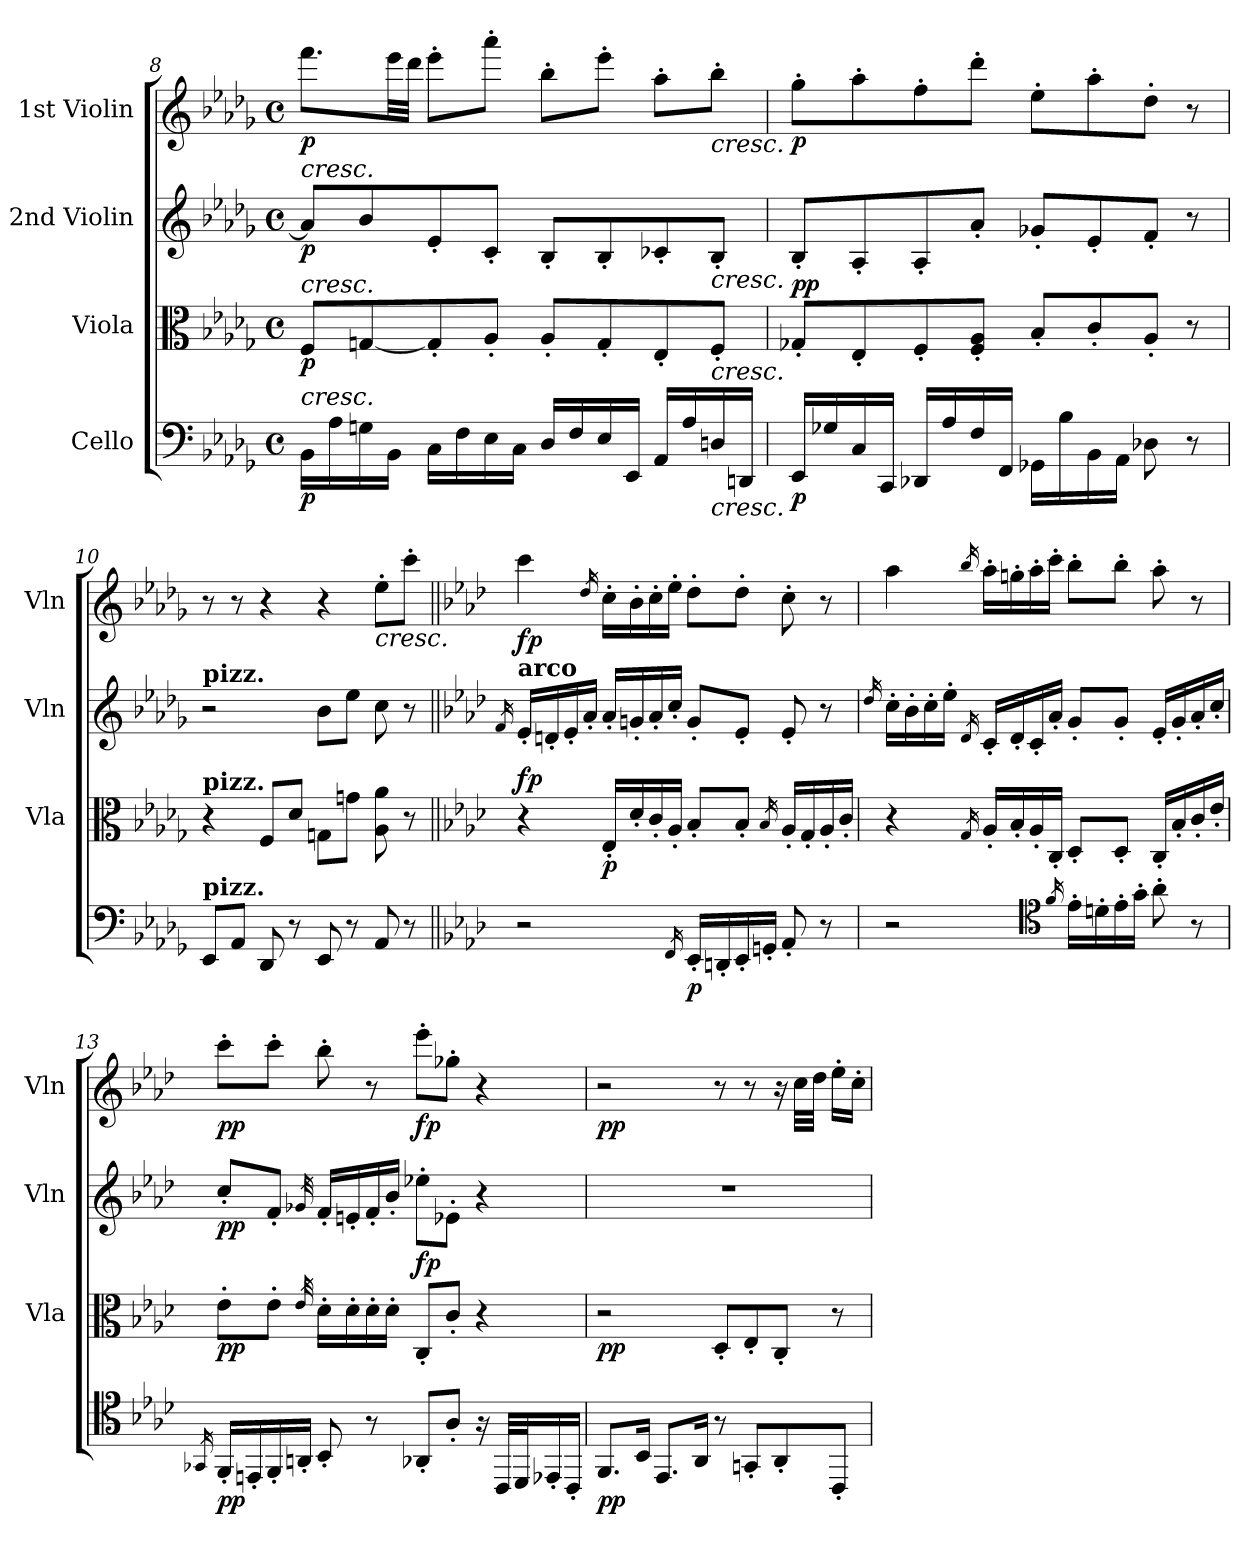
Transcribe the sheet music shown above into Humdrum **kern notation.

**kern	**dynam	**kern	**dynam	**kern	**dynam	**kern	**dynam
*part4	*part4	*part3	*part3	*part2	*part2	*part1	*part1
*staff4	*staff4	*staff3	*staff3	*staff2	*staff2	*staff1	*staff1
*I"Cello	*	*I"Viola	*	*I"2nd Violin	*	*I"1st Violin	*
*	*	*I'Vla	*	*I'Vln	*	*I'Vln	*
*clefF4	*	*clefC3	*	*clefG2	*	*clefG2	*
*k[b-e-a-d-g-]	*	*k[b-e-a-d-g-]	*	*k[b-e-a-d-g-]	*	*k[b-e-a-d-g-]	*
*D-:	*	*D-:	*	*D-:	*	*D-:	*
*M4/4	*	*M4/4	*	*M4/4	*	*M4/4	*
*met(c)	*	*met(c)	*	*met(c)	*	*met(c)	*
=8	=8	=8	=8	=8	=8	=8	=8
!	!	!	!	!LO:TX:a:i:t=cresc.	!	!	!
!	!	!LO:TX:a:i:t=cresc.	!	!	!	!	!
!LO:TX:a:i:t=cresc.	!	!	!	!	!	!	!
!	!LO:DY:b	!	!LO:DY:b	!	!LO:DY:b	!	!LO:DY:b
16BB-\LL	p	8F/L	p	8a-/L]	p	8.fff\L	p
16A-\	.	.	.	.	.	.	.
16Gn\	.	[8Gn/	.	8b-/	.	.	.
16BB-\JJ	.	.	.	.	.	32eee-\LL	.
.	.	.	.	.	.	32ddd-\JJJ	.
16C\LL	.	8G'/]	.	8e-'/	.	8eee-'\L	.
16F\	.	.	.	.	.	.	.
16E-\	.	8A-'/J	.	8c'/J	.	8aaa-'\J	.
16C\JJ	.	.	.	.	.	.	.
16D-/LL	.	8A-'/L	.	8B-'/L	.	8bb-'\L	.
16F/	.	.	.	.	.	.	.
16E-/	.	8G'/	.	8B-'/	.	8eee-'\J	.
16EE-/JJ	.	.	.	.	.	.	.
16AA-/LL	.	8E-'/	.	8c-X'/	.	8aa-'\L	.
16A-/	.	.	.	.	.	.	.
!	!	!	!	!	!	!LO:TX:b:i:t=cresc.	!
!	!	!	!	!LO:TX:b:i:t=cresc.	!	!	!
!	!	!LO:TX:b:i:t=cresc.	!	!	!	!	!
!LO:TX:b:i:t=cresc.	!	!	!	!	!	!	!
16Dn/	.	8F'/J	.	8B-'/J	.	8bb-'\J	.
16DDn/JJ	.	.	.	.	.	.	.
=9	=9	=9	=9	=9	=9	=9	=9
!	!LO:DY:b	!	!LO:DY:b	!	!	!	!
!	!	!	!LO:DY:n=1:a	!	!	!	!LO:DY:b
16EE-/LL	p	8G-X'/L	p p	8B-'/L	.	8gg-'\L	p
16G-X/	.	.	.	.	.	.	.
16C/	.	8E-'/	.	8A-'/	.	8aa-'\	.
16CC/JJ	.	.	.	.	.	.	.
16DD-X/LL	.	8F'/	.	8A-'/	.	8ff'\	.
16A-/	.	.	.	.	.	.	.
16F/	.	8F/' 8A-/'J	.	8a-'/J	.	8ddd-'\J	.
16FF/JJ	.	.	.	.	.	.	.
16GG-X\LL	.	8B-'/L	.	8g-X'/L	.	8ee-'\L	.
16B-\	.	.	.	.	.	.	.
16BB-\	.	8c'/	.	8e-'/	.	8aa-'\	.
16AA-\JJ	.	.	.	.	.	.	.
8D-X\	.	8A-'/J	.	8f'/J	.	8dd-'\J	.
8r	.	8r	.	8r	.	8r	.
=10	=10	=10	=10	=10	=10	=10	=10
!	!	!	!	!LO:TX:a:B:t=pizz.	!	!	!
!	!	!LO:TX:a:B:t=pizz.	!	!	!	!	!
!LO:TX:a:B:t=pizz.	!	!	!	!	!	!	!
8EE-/L	.	4r	.	2r	.	8r	.
8AA-/J	.	.	.	.	.	8r	.
8DD-/	.	8F/L	.	.	.	4r	.
8r	.	8d-/J	.	.	.	.	.
8EE-/	.	8Gn\L	.	8b-\L	.	4r	.
8r	.	8gn\J	.	8ee-\J	.	.	.
!	!	!	!	!	!	!LO:TX:b:i:t=cresc.	!
8AA-/	.	8A-\ 8a-\	.	8cc\	.	8ee-'\L	.
8r	.	8r	.	8r	.	8ccc'\J	.
=11||	=11||	=11||	=11||	=11||	=11||	=11||	=11||
*k[b-e-a-d-]	*	*k[b-e-a-d-]	*	*k[b-e-a-d-]	*	*k[b-e-a-d-]	*
*A-:	*	*A-:	*	*A-:	*	*A-:	*
.	.	.	.	16qf/	.	.	.
!	!	!	!	!LO:TX:a:B:t=arco	!	!	!
!	!	!	!LO:DY:a	!	!	!	!LO:DY:b
2r	.	4r	fp	16e-'/LL	.	4ccc\	fp
.	.	.	.	16dn'/	.	.	.
.	.	.	.	16e-'/	.	.	.
.	.	.	.	16a-'/JJ	.	.	.
.	.	.	.	.	.	16qdd-/	.
!	!	!	!LO:DY:b	!	!	!	!
.	.	16E-'/LL	p	16a-'/LL	.	16cc'\LL	.
.	.	16d-'/	.	16gn'/	.	16b-'\	.
.	.	16c'/	.	16a-'/	.	16cc'\	.
.	.	16A-'/JJ	.	16cc'/JJ	.	16ee-'\JJ	.
16qFF/	.	.	.	.	.	.	.
!	!LO:DY:b	!	!	!	!	!	!
16EE-'/LL	p	8B-'/L	.	8g'/L	.	8dd-'\L	.
16DDn'/	.	.	.	.	.	.	.
16EE-'/	.	8B-'/J	.	8e-'/J	.	8dd-'\J	.
16GGn'/JJ	.	.	.	.	.	.	.
.	.	16qB-/	.	.	.	.	.
8AA-'/	.	16A-'/LL	.	8e-'/	.	8cc'\	.
.	.	16G'/	.	.	.	.	.
8r	.	16A-'/	.	8r	.	8r	.
.	.	16c'/JJ	.	.	.	.	.
=12	=12	=12	=12	=12	=12	=12	=12
.	.	.	.	16qdd-/	.	.	.
2r	.	4r	.	16cc'\LL	.	4aa-\	.
.	.	.	.	16b-'\	.	.	.
.	.	.	.	16cc'\	.	.	.
.	.	.	.	16ee-'\JJ	.	.	.
.	.	16qG/	.	16qd-/	.	16qbb-/	.
.	.	16A-'/LL	.	16c'/LL	.	16aa-'\LL	.
.	.	16B-'/	.	16d-'/	.	16ggn'\	.
.	.	16A-'/	.	16c'/	.	16aa-'\	.
.	.	16C'/JJ	.	16a-'/JJ	.	16ccc'\JJ	.
*clefC4	*	*	*	*	*	*	*
16qf/	.	.	.	.	.	.	.
16e-'\LL	.	8D-'/L	.	8g'/L	.	8bb-'\L	.
16dn'\	.	.	.	.	.	.	.
16e-'\	.	8D-'/J	.	8g'/J	.	8bb-'\J	.
16g'\JJ	.	.	.	.	.	.	.
8a-'\	.	16C'/LL	.	16e-'/LL	.	8aa-'\	.
.	.	16B-'/	.	16g'/	.	.	.
8r	.	16c'/	.	16a-'/	.	8r	.
.	.	16e-'/JJ	.	16cc'/JJ	.	.	.
=13	=13	=13	=13	=13	=13	=13	=13
16qGG-X/	.	.	.	.	.	.	.
!	!LO:DY:b	!	!LO:DY:b	!	!LO:DY:b	!	!LO:DY:b
16FF'/LL	pp	8e-'\L	pp	8cc'/L	pp	8ccc'\L	pp
16EEn'/	.	.	.	.	.	.	.
16FF'/	.	8e-'\J	.	8f'/J	.	8ccc'\J	.
16AAn'/JJ	.	.	.	.	.	.	.
.	.	32qe-/	.	32qg-X/	.	.	.
8BB-'/	.	16d-'\LL	.	16f'/LL	.	8bb-'\	.
.	.	16d-'\	.	16en'/	.	.	.
8r	.	16d-'\	.	16f'/	.	8r	.
.	.	16d-'\JJ	.	16b-'/JJ	.	.	.
!	!LO:DY:b	!	!	!	!	!	!
!	!LO:DY:n=1:a	!	!LO:DY:a	!	!	!	!LO:DY:b
8AA-X'/L	fp fp	8C'/L	fp	8ee-X'\L	.	8eee-'\L	fp
8A-'/J	.	8c'/J	.	8e-X'\J	.	8gg-X'\J	.
16r	.	4r	.	4r	.	4r	.
32CC/LLL	.	.	.	.	.	.	.
32DD-/J	.	.	.	.	.	.	.
16EE-X'/	.	.	.	.	.	.	.
16CC'/JJ	.	.	.	.	.	.	.
=14	=14	=14	=14	=14	=14	=14	=14
!	!LO:DY:b	!	!LO:DY:b	!	!	!	!LO:DY:b
8.FF/L	pp	2r	pp	1r	.	2r	pp
16BB-/Jk	.	.	.	.	.	.	.
8.EE-/L	.	.	.	.	.	.	.
16AA-/Jk	.	.	.	.	.	.	.
8r	.	8D-'/L	.	.	.	8r	.
8GGn'/L	.	8E-'/	.	.	.	8r	.
8AA-'/	.	8C'/J	.	.	.	16r	.
.	.	.	.	.	.	32cc\LLL	.
.	.	.	.	.	.	32dd-\JJJ	.
8CC'/J	.	8r	.	.	.	16ee-'\LL	.
.	.	.	.	.	.	16cc'\JJ	.
=	=	=	=	=	=	=	=
*-	*-	*-	*-	*-	*-	*-	*-
